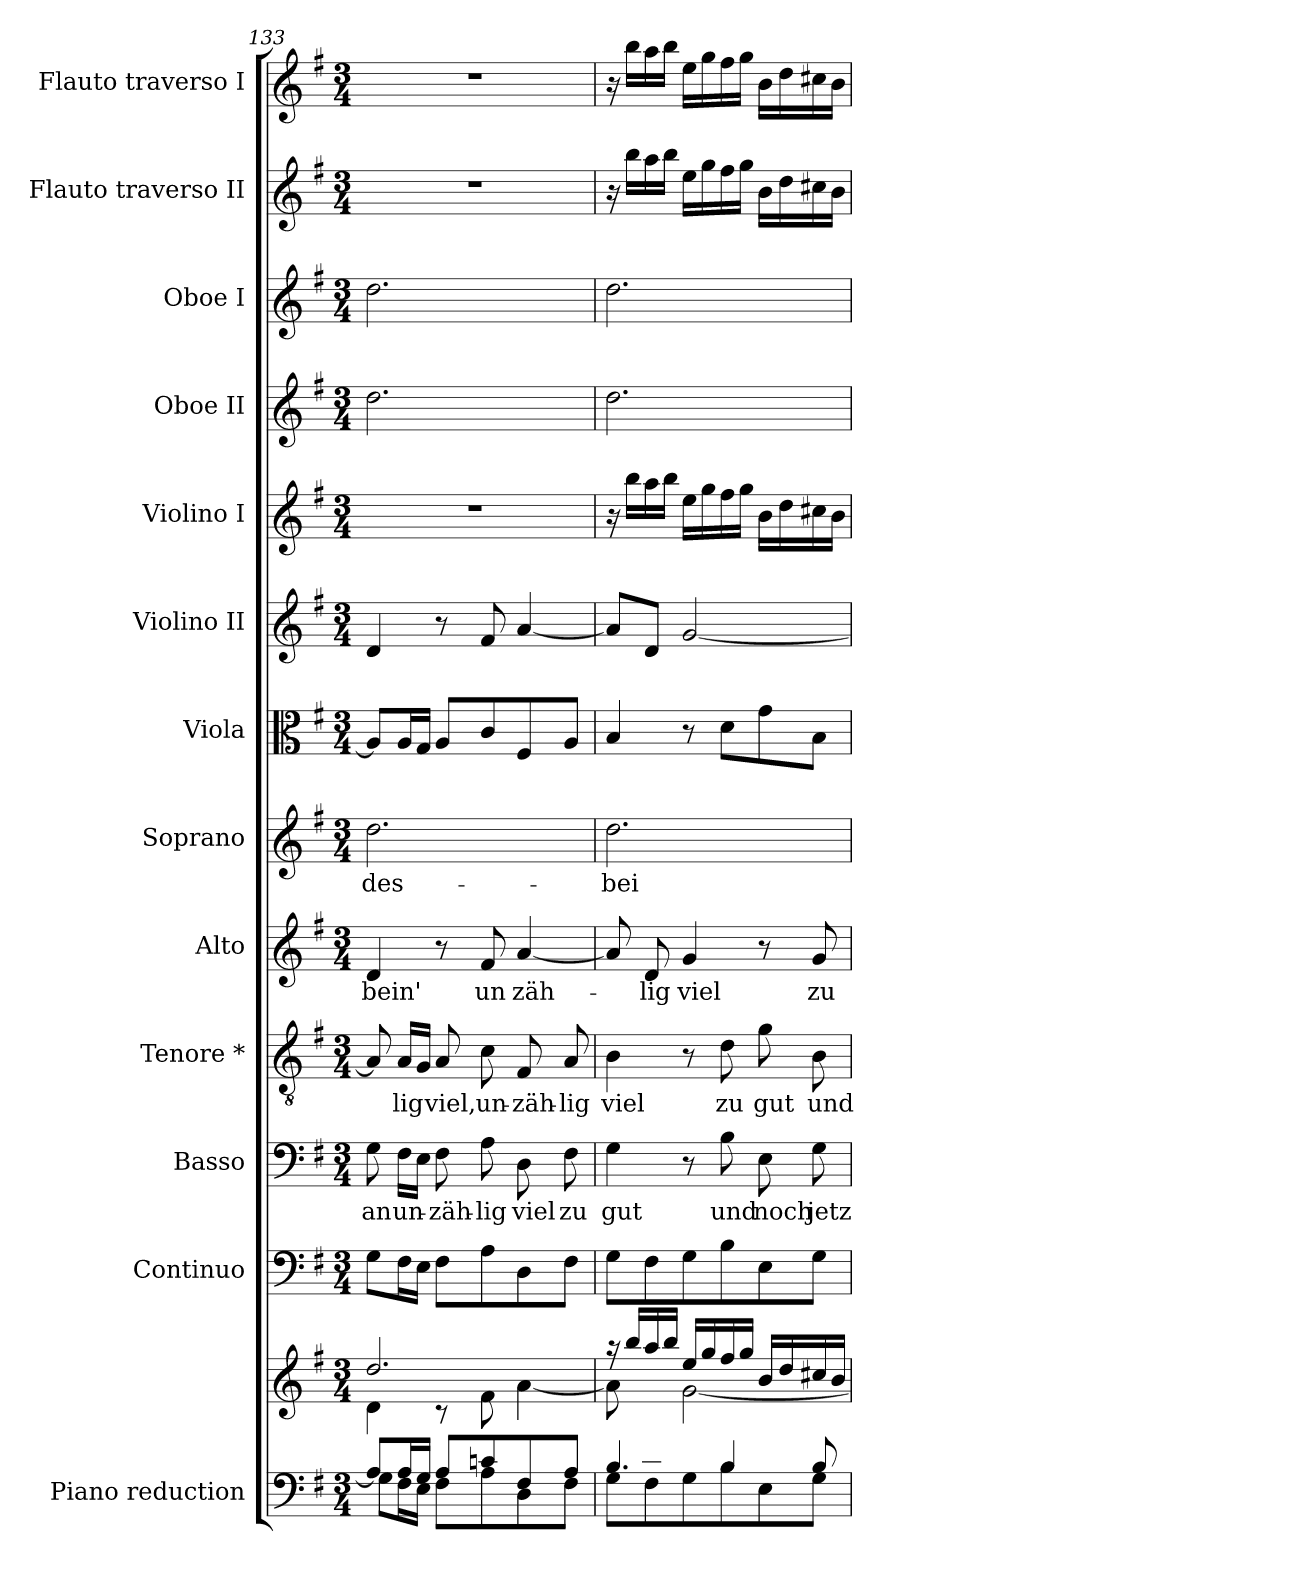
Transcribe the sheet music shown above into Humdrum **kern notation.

**kern	**kern	**kern	**kern	**text	**kern	**text	**kern	**text	**kern	**text	**kern	**kern	**kern	**kern	**kern	**kern	**kern
*part13	*part13	*part12	*part11	*part11	*part10	*part10	*part9	*part9	*part8	*part8	*part7	*part6	*part5	*part4	*part3	*part2	*part1
*staff14	*staff13	*staff12	*staff11	*staff11	*staff10	*staff10	*staff9	*staff9	*staff8	*staff8	*staff7	*staff6	*staff5	*staff4	*staff3	*staff2	*staff1
*I"Piano reduction	*	*I"Continuo	*I"Basso	*	*I"Tenore *	*	*I"Alto	*	*I"Soprano	*	*I"Viola	*I"Violino II	*I"Violino I	*I"Oboe II	*I"Oboe I	*I"Flauto traverso II	*I"Flauto traverso I
*I'Pno	*	*	*	*	*	*	*	*	*	*	*I'Vla	*I'Vln	*I'Vln	*I'Ob	*I'Ob	*	*
*clefF4	*clefG2	*clefF4	*clefF4	*	*clefGv2	*	*clefG2	*	*clefG2	*	*clefC3	*clefG2	*clefG2	*clefG2	*clefG2	*clefG2	*clefG2
*k[f#]	*k[f#]	*k[f#]	*k[f#]	*	*k[f#]	*	*k[f#]	*	*k[f#]	*	*k[f#]	*k[f#]	*k[f#]	*k[f#]	*k[f#]	*k[f#]	*k[f#]
*M3/4	*M3/4	*M3/4	*M3/4	*	*M3/4	*	*M3/4	*	*M3/4	*	*M3/4	*M3/4	*M3/4	*M3/4	*M3/4	*M3/4	*M3/4
=133	=133	=133	=133	=133	=133	=133	=133	=133	=133	=133	=133	=133	=133	=133	=133	=133	=133
*^	*^	*	*	*	*	*	*	*	*	*	*	*	*	*	*	*	*
!	!	!	!	!	!	!LO:LY:b	!	!	!	!LO:LY:b	!	!LO:LY:b	!	!	!	!	!	!	!
8A/L]	8G\L	2.dd/	4d\	8G\L	8G\	an	8A/]	.	4d/	-bein'	2.dd\	-des-	8A/L]	4d/	2.r	2.dd\	2.dd\	2.r	2.r
!	!	!	!	!	!	!LO:LY:b	!	!LO:LY:b	!	!	!	!	!	!	!	!	!	!	!
16A/L	16F#\L	.	.	16F#\L	16F#\LL	un-	16A/LL	-lig	.	.	.	.	16A/L	.	.	.	.	.	.
16G/JJ	16E\JJ	.	.	16E\JJ	16E\JJ	.	16G/JJ	.	.	.	.	.	16G/JJ	.	.	.	.	.	.
!	!	!	!	!	!	!LO:LY:b	!	!LO:LY:b	!	!	!	!	!	!	!	!	!	!	!
8A/L	8F#\L	.	8r	8F#\L	8F#\	-zäh-	8A/	viel,	8r	.	.	.	8A/L	8r	.	.	.	.	.
!	!	!	!	!	!	!LO:LY:b	!	!LO:LY:b	!	!LO:LY:b	!	!	!	!	!	!	!	!	!
8cn/	8A\	.	8f#\	8A\	8A\	-lig	8c\	un-	8f#/	un	.	.	8c/	8f#/	.	.	.	.	.
!	!	!	!	!	!	!LO:LY:b	!	!LO:LY:b	!	!LO:LY:b	!	!	!	!	!	!	!	!	!
8F#/	8D\	.	[4a\	8D\	8D\	viel	8F#/	-zäh-	[4a/	zäh-	.	.	8F#/	[4a/	.	.	.	.	.
!	!	!	!	!	!	!LO:LY:b	!	!LO:LY:b	!	!	!	!	!	!	!	!	!	!	!
8A/J	8F#\J	.	.	8F#\J	8F#\	zu	8A/	-lig	.	.	.	.	8A/J	.	.	.	.	.	.
=134	=134	=134	=134	=134	=134	=134	=134	=134	=134	=134	=134	=134	=134	=134	=134	=134	=134	=134	=134
*	*^	*	*	*	*	*	*	*	*	*	*	*	*	*	*	*	*	*	*
!	!	!	!	!	!	!	!LO:LY:b	!	!LO:LY:b	!	!	!	!LO:LY:b	!	!	!	!	!	!	!
8ryy	4.B/	8G\L	16r	8a\L]	8G\L	4G\	gut	4B\	viel	8a/]	.	2.dd\	-bei-	4B/	8a/L]	16r	2.dd\	2.dd\	16r	16r
.	.	.	16bb/LL	.	.	.	.	.	.	.	.	.	.	.	.	16bb\LL	.	.	16bb\LL	16bb\LL
!	!	!	!	!	!	!	!	!	!	!	!LO:LY:b	!	!	!	!	!	!	!	!	!
8d/J	.	8F#\	16aa/	8ryy	8F#\	.	.	.	.	8d/	-lig	.	.	.	8d/J	16aa\	.	.	16aa\	16aa\
.	.	.	16bb/JJ	.	.	.	.	.	.	.	.	.	.	.	.	16bb\JJ	.	.	16bb\JJ	16bb\JJ
!	!	!	!	!	!	!	!	!	!	!	!LO:LY:b	!	!	!	!	!	!	!	!	!
2ryy	.	8G\	16ee/LL	[2g\	8G\	8r	.	8r	.	4g/	viel	.	.	8r	[2g/	16ee\LL	.	.	16ee\LL	16ee\LL
.	.	.	16gg/	.	.	.	.	.	.	.	.	.	.	.	.	16gg\	.	.	16gg\	16gg\
!	!	!	!	!	!	!	!LO:LY:b	!	!LO:LY:b	!	!	!	!	!	!	!	!	!	!	!
.	4B/	8B\	16ff#/	.	8B\	8B\	und	8d\	zu	.	.	.	.	8d\L	.	16ff#\	.	.	16ff#\	16ff#\
.	.	.	16gg/JJ	.	.	.	.	.	.	.	.	.	.	.	.	16gg\JJ	.	.	16gg\JJ	16gg\JJ
!	!	!	!	!	!	!	!LO:LY:b	!	!LO:LY:b	!	!	!	!	!	!	!	!	!	!	!
.	.	8E\	16b/LL	.	8E\	8E\	noch	8g\	gut	8r	.	.	.	8g\	.	16b\LL	.	.	16b\LL	16b\LL
.	.	.	16dd/	.	.	.	.	.	.	.	.	.	.	.	.	16dd\	.	.	16dd\	16dd\
!	!	!	!	!	!	!	!LO:LY:b	!	!LO:LY:b	!	!LO:LY:b	!	!	!	!	!	!	!	!	!
.	8B/	8G\J	16cc#X/	.	8G\J	8G\	jetz-	8B\	und	8g/	zu	.	.	8B\J	.	16cc#X\	.	.	16cc#X\	16cc#X\
.	.	.	16b/JJ	.	.	.	.	.	.	.	.	.	.	.	.	16b\JJ	.	.	16b\JJ	16b\JJ
*v	*v	*v	*	*	*	*	*	*	*	*	*	*	*	*	*	*	*	*	*	*
*	*v	*v	*	*	*	*	*	*	*	*	*	*	*	*	*	*	*	*
=	=	=	=	=	=	=	=	=	=	=	=	=	=	=	=	=	=
*-	*-	*-	*-	*-	*-	*-	*-	*-	*-	*-	*-	*-	*-	*-	*-	*-	*-
